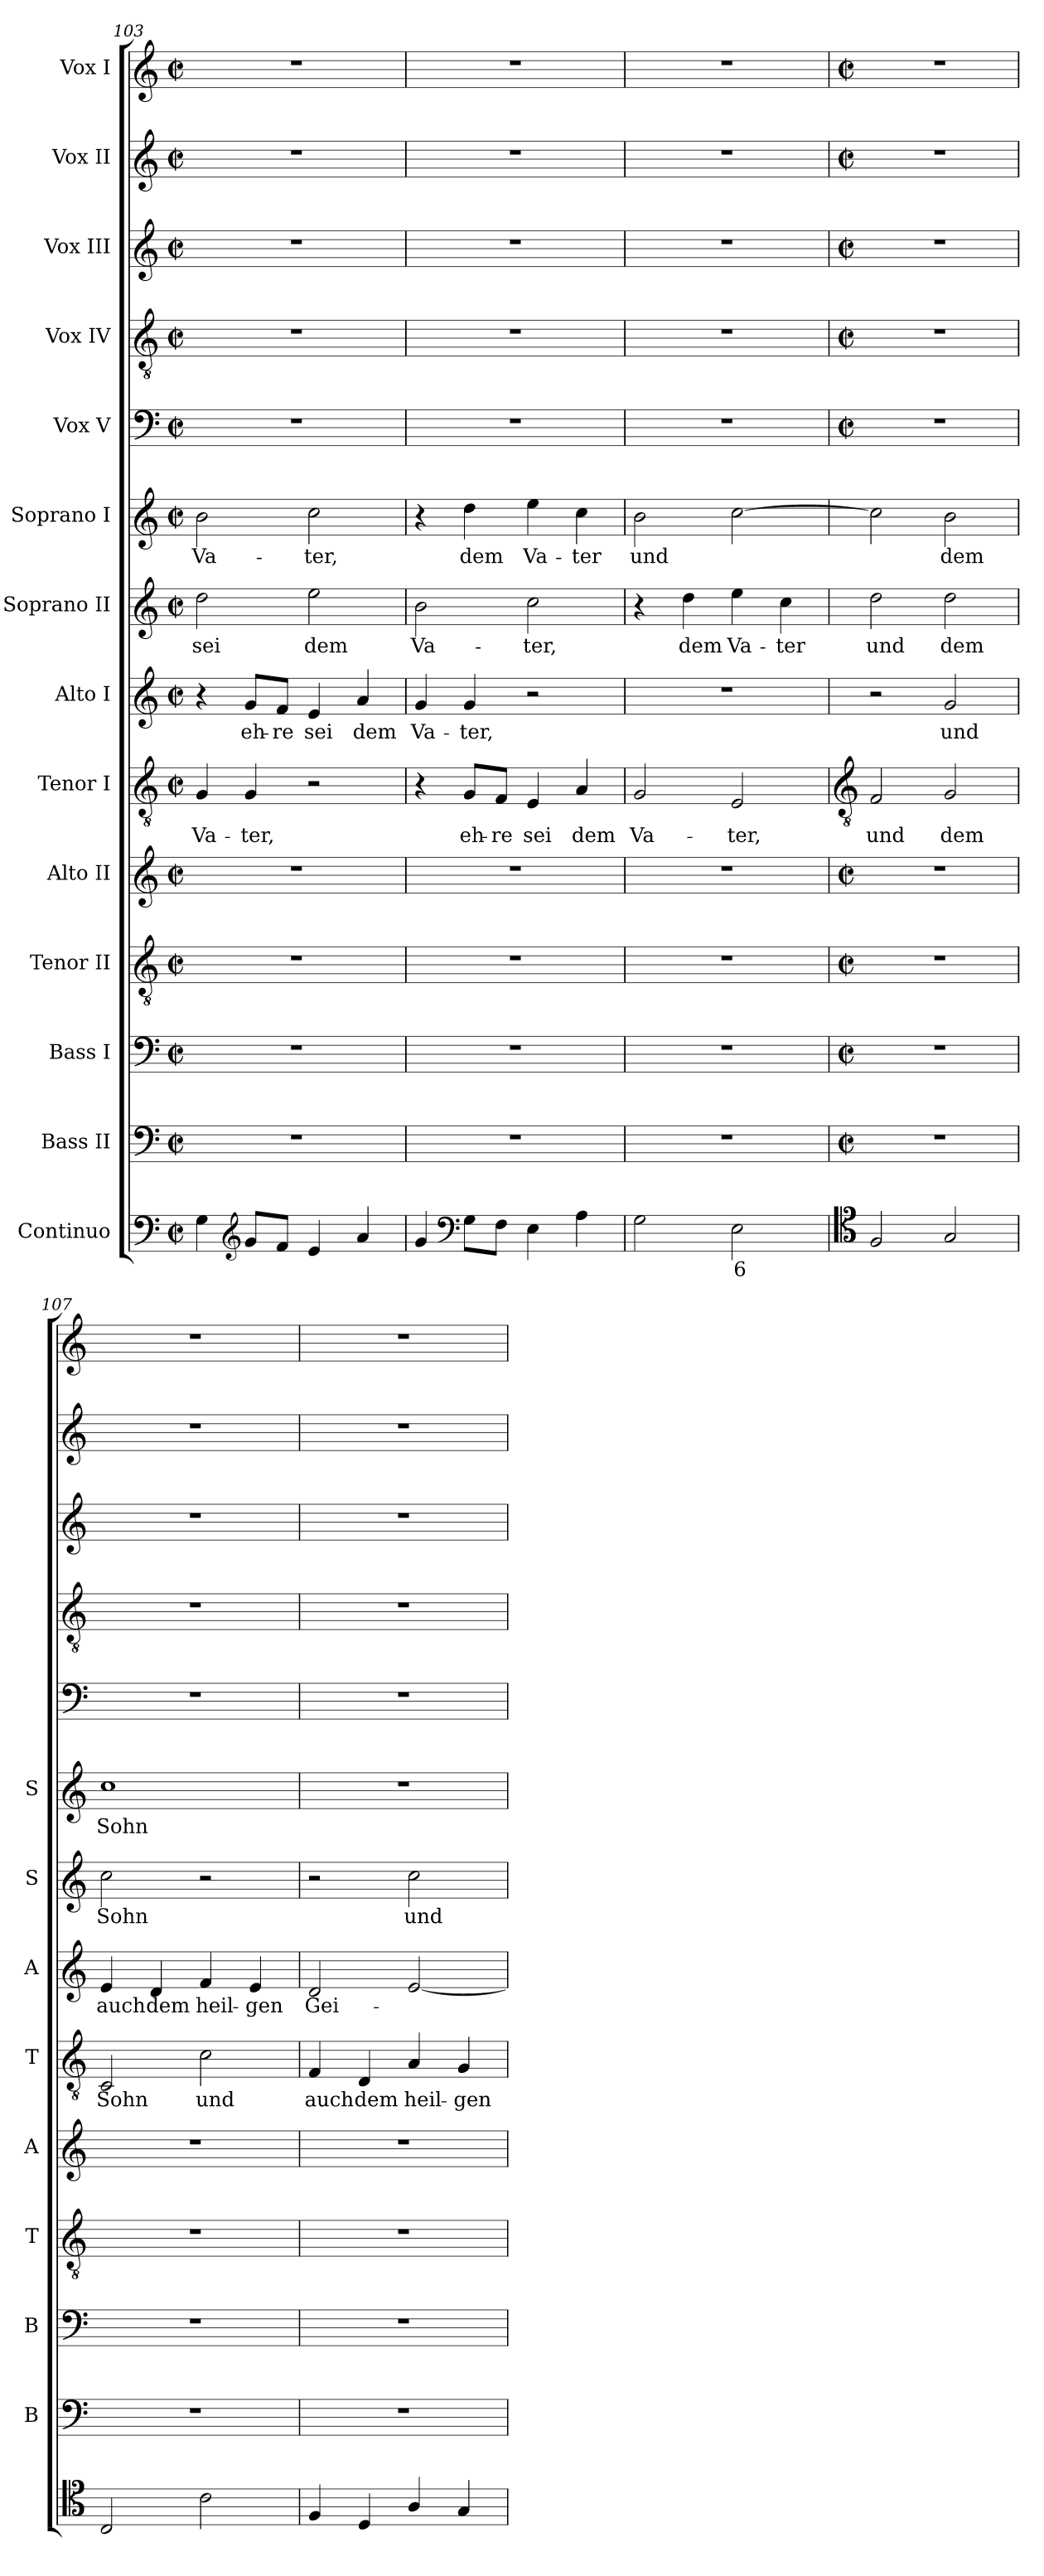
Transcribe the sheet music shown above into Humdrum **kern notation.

**kern	**text	**kern	**kern	**kern	**kern	**kern	**text	**kern	**text	**kern	**text	**kern	**text	**kern	**kern	**kern	**kern	**kern
*part14	*part14	*part13	*part12	*part11	*part10	*part9	*part9	*part8	*part8	*part7	*part7	*part6	*part6	*part5	*part4	*part3	*part2	*part1
*staff14	*staff14	*staff13	*staff12	*staff11	*staff10	*staff9	*staff9	*staff8	*staff8	*staff7	*staff7	*staff6	*staff6	*staff5	*staff4	*staff3	*staff2	*staff1
*I"Continuo	*	*I"Bass II	*I"Bass I	*I"Tenor II	*I"Alto II	*I"Tenor I	*	*I"Alto I	*	*I"Soprano II	*	*I"Soprano I	*	*I"Vox V	*I"Vox IV	*I"Vox III	*I"Vox II	*I"Vox I
*	*	*I'B	*I'B	*I'T	*I'A	*I'T	*	*I'A	*	*I'S	*	*I'S	*	*	*	*	*	*
*clefF4	*	*clefF4	*clefF4	*clefGv2	*clefG2	*clefGv2	*	*clefG2	*	*clefG2	*	*clefG2	*	*clefF4	*clefGv2	*clefG2	*clefG2	*clefG2
*k[]	*	*k[]	*k[]	*k[]	*k[]	*k[]	*	*k[]	*	*k[]	*	*k[]	*	*k[]	*k[]	*k[]	*k[]	*k[]
*C:	*	*C:	*C:	*C:	*C:	*C:	*	*C:	*	*C:	*	*C:	*	*C:	*C:	*C:	*C:	*C:
*M2/2	*	*M2/2	*M2/2	*M2/2	*M2/2	*M2/2	*	*M2/2	*	*M2/2	*	*M2/2	*	*M2/2	*M2/2	*M2/2	*M2/2	*M2/2
*met(c|)	*	*met(c|)	*met(c|)	*met(c|)	*met(c|)	*met(c|)	*	*met(c|)	*	*met(c|)	*	*met(c|)	*	*met(c|)	*met(c|)	*met(c|)	*met(c|)	*met(c|)
=103	=103	=103	=103	=103	=103	=103	=103	=103	=103	=103	=103	=103	=103	=103	=103	=103	=103	=103
!	!	!	!	!	!	!	!LO:LY:b	!	!	!	!LO:LY:b	!	!LO:LY:b	!	!	!	!	!
4G	.	1r	1r	1r	1r	4G	Va-	4r	.	2dd	sei	2b	Va-	1r	1r	1r	1r	1r
*clefG2	*	*	*	*	*	*	*	*	*	*	*	*	*	*	*	*	*	*
!	!	!	!	!	!	!	!LO:LY:b	!	!LO:LY:b	!	!	!	!	!	!	!	!	!
8gL	.	.	.	.	.	4G	-ter,	8g/L	eh-	.	.	.	.	.	.	.	.	.
!	!	!	!	!	!	!	!	!	!LO:LY:b	!	!	!	!	!	!	!	!	!
8fJ	.	.	.	.	.	.	.	8f/J	-re	.	.	.	.	.	.	.	.	.
!	!	!	!	!	!	!	!	!	!LO:LY:b	!	!LO:LY:b	!	!LO:LY:b	!	!	!	!	!
4e	.	.	.	.	.	2r	.	4e	sei	2ee	dem	2cc	-ter,	.	.	.	.	.
!	!	!	!	!	!	!	!	!	!LO:LY:b	!	!	!	!	!	!	!	!	!
4a	.	.	.	.	.	.	.	4a	dem	.	.	.	.	.	.	.	.	.
=104	=104	=104	=104	=104	=104	=104	=104	=104	=104	=104	=104	=104	=104	=104	=104	=104	=104	=104
!	!	!	!	!	!	!	!	!	!LO:LY:b	!	!LO:LY:b	!	!	!	!	!	!	!
4g	.	1r	1r	1r	1r	4r	.	4g	Va-	2b	Va-	4r	.	1r	1r	1r	1r	1r
*clefF4	*	*	*	*	*	*	*	*	*	*	*	*	*	*	*	*	*	*
!	!	!	!	!	!	!	!LO:LY:b	!	!LO:LY:b	!	!	!	!LO:LY:b	!	!	!	!	!
8GL	.	.	.	.	.	8G/L	eh-	4g	-ter,	.	.	4dd	dem	.	.	.	.	.
!	!	!	!	!	!	!	!LO:LY:b	!	!	!	!	!	!	!	!	!	!	!
8FJ	.	.	.	.	.	8F/J	-re	.	.	.	.	.	.	.	.	.	.	.
!	!	!	!	!	!	!	!LO:LY:b	!	!	!	!LO:LY:b	!	!LO:LY:b	!	!	!	!	!
4E	.	.	.	.	.	4E	sei	2r	.	2cc	-ter,	4ee	Va-	.	.	.	.	.
!	!	!	!	!	!	!	!LO:LY:b	!	!	!	!	!	!LO:LY:b	!	!	!	!	!
4A	.	.	.	.	.	4A	dem	.	.	.	.	4cc	-ter	.	.	.	.	.
=105	=105	=105	=105	=105	=105	=105	=105	=105	=105	=105	=105	=105	=105	=105	=105	=105	=105	=105
!	!	!	!	!	!	!	!LO:LY:b	!	!	!	!	!	!LO:LY:b	!	!	!	!	!
2G	.	1r	1r	1r	1r	2G	Va-	1r	.	4r	.	2b	und	1r	1r	1r	1r	1r
!	!	!	!	!	!	!	!	!	!	!	!LO:LY:b	!	!	!	!	!	!	!
.	.	.	.	.	.	.	.	.	.	4dd	dem	.	.	.	.	.	.	.
!	!LO:LY:b	!	!	!	!	!	!LO:LY:b	!	!	!	!LO:LY:b	!	!	!	!	!	!	!
2E	6	.	.	.	.	2E	-ter,	.	.	4ee	Va-	[2cc	.	.	.	.	.	.
!	!	!	!	!	!	!	!	!	!	!	!LO:LY:b	!	!	!	!	!	!	!
.	.	.	.	.	.	.	.	.	.	4cc	-ter	.	.	.	.	.	.	.
!!LO:LB:g=z
=106	=106	=106	=106	=106	=106	=106	=106	=106	=106	=106	=106	=106	=106	=106	=106	=106	=106	=106
*clefC4	*	*	*	*	*	*clefGv2	*	*	*	*	*	*	*	*	*	*	*	*
*	*	*M2/2	*M2/2	*M2/2	*M2/2	*	*	*	*	*	*	*	*	*M2/2	*M2/2	*M2/2	*M2/2	*M2/2
*	*	*met(c|)	*met(c|)	*met(c|)	*met(c|)	*	*	*	*	*	*	*	*	*met(c|)	*met(c|)	*met(c|)	*met(c|)	*met(c|)
!	!	!	!	!	!	!	!LO:LY:b	!	!	!	!LO:LY:b	!	!	!	!	!	!	!
2F	.	1r	1r	1r	1r	2F	und	2r	.	2dd	und	2cc]	.	1r	1r	1r	1r	1r
!	!	!	!	!	!	!	!LO:LY:b	!	!LO:LY:b	!	!LO:LY:b	!	!LO:LY:b	!	!	!	!	!
2G	.	.	.	.	.	2G	dem	2g	und	2dd	dem	2b	dem	.	.	.	.	.
=107	=107	=107	=107	=107	=107	=107	=107	=107	=107	=107	=107	=107	=107	=107	=107	=107	=107	=107
!	!	!	!	!	!	!	!LO:LY:b	!	!LO:LY:b	!	!LO:LY:b	!	!LO:LY:b	!	!	!	!	!
2C	.	1r	1r	1r	1r	2C	Sohn	4e	auch	2cc	Sohn	1cc	Sohn	1r	1r	1r	1r	1r
!	!	!	!	!	!	!	!	!	!LO:LY:b	!	!	!	!	!	!	!	!	!
.	.	.	.	.	.	.	.	4d	dem	.	.	.	.	.	.	.	.	.
!	!	!	!	!	!	!	!LO:LY:b	!	!LO:LY:b	!	!	!	!	!	!	!	!	!
2c	.	.	.	.	.	2c	und	4f	heil-	2r	.	.	.	.	.	.	.	.
!	!	!	!	!	!	!	!	!	!LO:LY:b	!	!	!	!	!	!	!	!	!
.	.	.	.	.	.	.	.	4e	-gen	.	.	.	.	.	.	.	.	.
=108	=108	=108	=108	=108	=108	=108	=108	=108	=108	=108	=108	=108	=108	=108	=108	=108	=108	=108
!	!	!	!	!	!	!	!LO:LY:b	!	!LO:LY:b	!	!	!	!	!	!	!	!	!
4F	.	1r	1r	1r	1r	4F	auch	2d	Gei-	2r	.	1r	.	1r	1r	1r	1r	1r
!	!	!	!	!	!	!	!LO:LY:b	!	!	!	!	!	!	!	!	!	!	!
4D	.	.	.	.	.	4D	dem	.	.	.	.	.	.	.	.	.	.	.
!	!	!	!	!	!	!	!LO:LY:b	!	!	!	!LO:LY:b	!	!	!	!	!	!	!
4A/	.	.	.	.	.	4A	heil-	[2e	.	2cc	und	.	.	.	.	.	.	.
!	!	!	!	!	!	!	!LO:LY:b	!	!	!	!	!	!	!	!	!	!	!
4G	.	.	.	.	.	4G	-gen	.	.	.	.	.	.	.	.	.	.	.
=	=	=	=	=	=	=	=	=	=	=	=	=	=	=	=	=	=	=
*-	*-	*-	*-	*-	*-	*-	*-	*-	*-	*-	*-	*-	*-	*-	*-	*-	*-	*-
